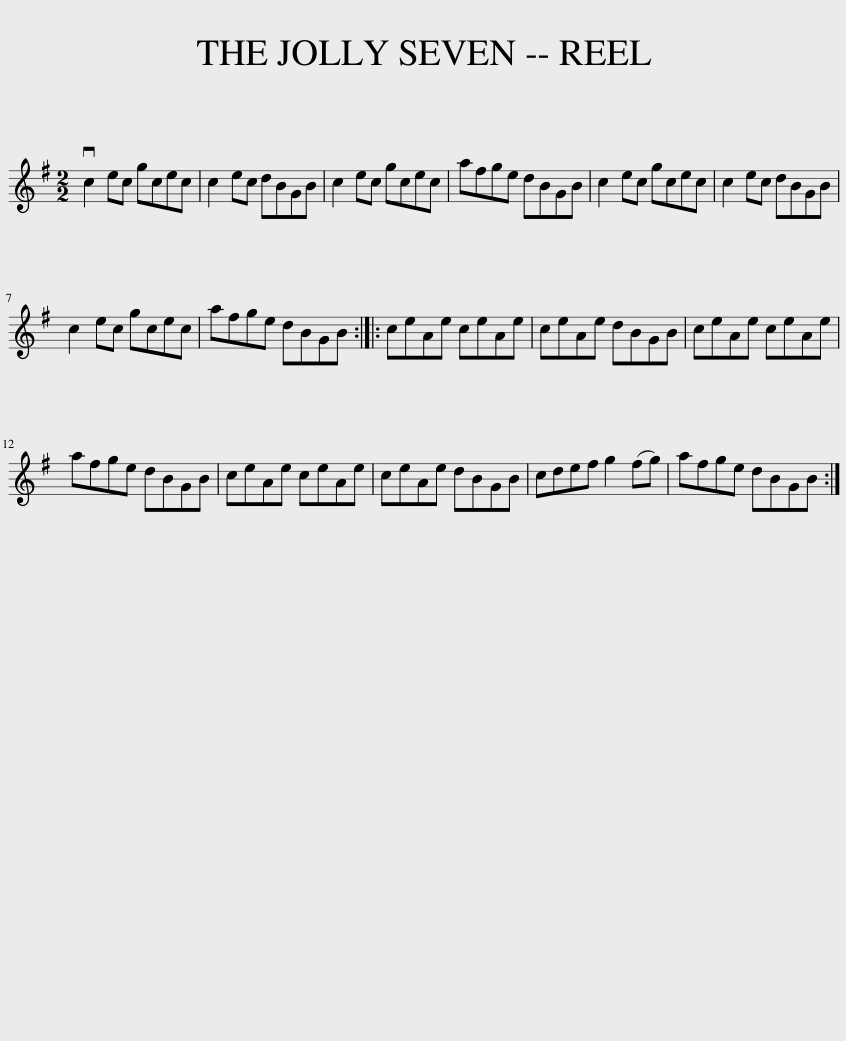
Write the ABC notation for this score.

X:1
L:1/8
M:2/2
I:linebreak $
K:G
V:1 treble
V:1
 vc2 ec gcec | c2 ec dBGB | c2 ec gcec | afge dBGB | c2 ec gcec | %5
 c2 ec dBGB |$ c2 ec gcec | afge dBGB :: ceAe ceAe | ceAe dBGB | %10
 ceAe ceAe |$ afge dBGB | ceAe ceAe | ceAe dBGB | cdef g2 (fg) | %15
 afge dBGB :| %16
